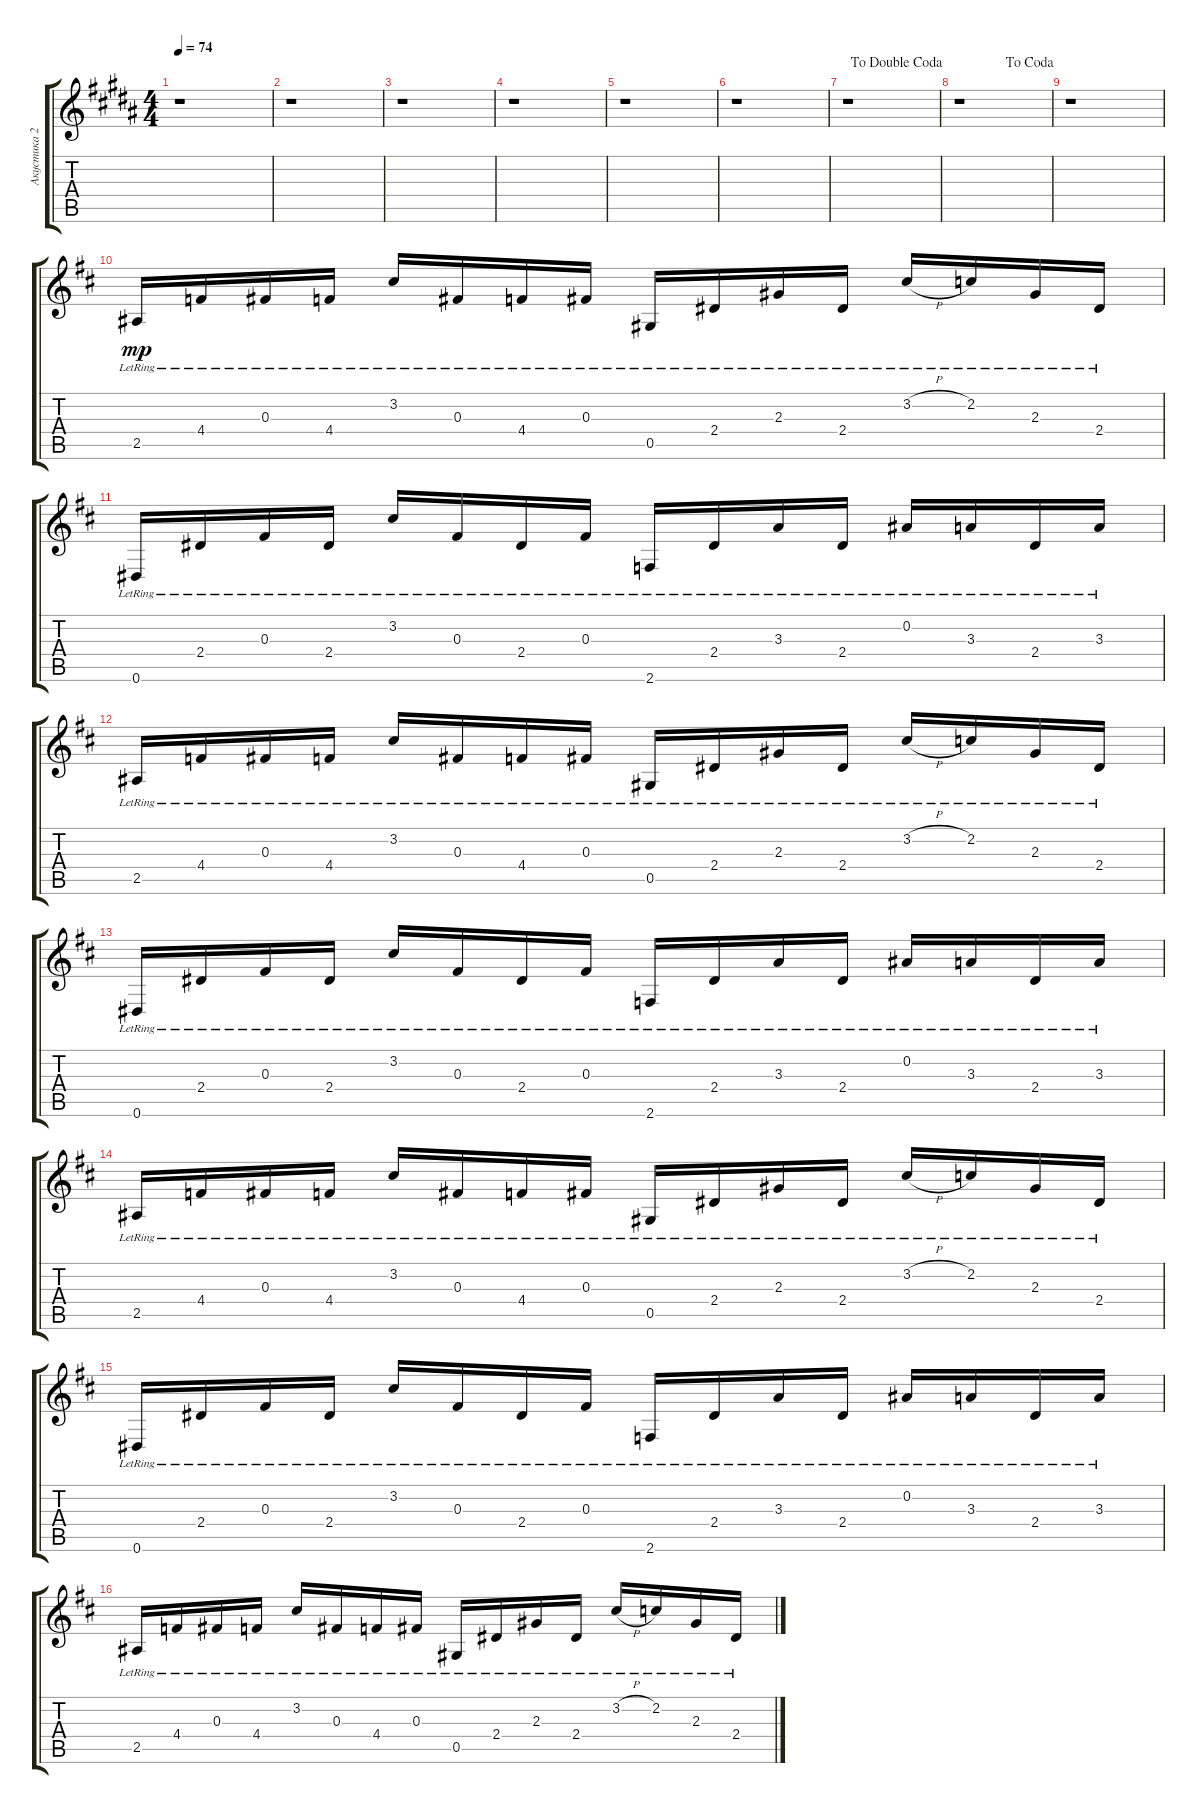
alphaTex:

\track ("Акустика 2" "Акустика 2") {instrument acousticguitarsteel}
\staff {score tabs}
\tuning (Eb4 Bb3 Gb3 Db3 Ab2 Eb2) {hide}
\ts (4 4)
\tempo 74
\clef g2
\ks g#minor
r.1{dy f} |
r.1 |
r.1 |
r.1 |
r.1 |
r.1 |
\jump dadoublecoda
r.1 |
\jump dacoda
r.1 |
r.1 |
\ks d
2.5{lr}.16{dy mp} 4.4{lr}.16 0.3{lr}.16 4.4{lr}.16 3.2{lr}.16 0.3{lr}.16 4.4{lr}.16 0.3{lr}.16 0.5{lr}.16 2.4{lr}.16 2.3{lr}.16 2.4{lr}.16 3.2{h lr}.16 2.2{lr}.16 2.3{lr}.16 2.4{lr}.16 |
0.6{lr}.16 2.4{lr}.16 0.3{lr}.16 2.4{lr}.16 3.2{lr}.16 0.3{lr}.16 2.4{lr}.16 0.3{lr}.16 2.6{lr}.16 2.4{lr}.16 3.3{lr}.16 2.4{lr}.16 0.2{lr}.16 3.3{lr}.16 2.4{lr}.16 3.3{lr}.16 |
2.5{lr}.16 4.4{lr}.16 0.3{lr}.16 4.4{lr}.16 3.2{lr}.16 0.3{lr}.16 4.4{lr}.16 0.3{lr}.16 0.5{lr}.16 2.4{lr}.16 2.3{lr}.16 2.4{lr}.16 3.2{h lr}.16 2.2{lr}.16 2.3{lr}.16 2.4{lr}.16 |
0.6{lr}.16 2.4{lr}.16 0.3{lr}.16 2.4{lr}.16 3.2{lr}.16 0.3{lr}.16 2.4{lr}.16 0.3{lr}.16 2.6{lr}.16 2.4{lr}.16 3.3{lr}.16 2.4{lr}.16 0.2{lr}.16 3.3{lr}.16 2.4{lr}.16 3.3{lr}.16 |
2.5{lr}.16 4.4{lr}.16 0.3{lr}.16 4.4{lr}.16 3.2{lr}.16 0.3{lr}.16 4.4{lr}.16 0.3{lr}.16 0.5{lr}.16 2.4{lr}.16 2.3{lr}.16 2.4{lr}.16 3.2{h lr}.16 2.2{lr}.16 2.3{lr}.16 2.4{lr}.16 |
0.6{lr}.16 2.4{lr}.16 0.3{lr}.16 2.4{lr}.16 3.2{lr}.16 0.3{lr}.16 2.4{lr}.16 0.3{lr}.16 2.6{lr}.16 2.4{lr}.16 3.3{lr}.16 2.4{lr}.16 0.2{lr}.16 3.3{lr}.16 2.4{lr}.16 3.3{lr}.16 |
2.5{lr}.16 4.4{lr}.16 0.3{lr}.16 4.4{lr}.16 3.2{lr}.16 0.3{lr}.16 4.4{lr}.16 0.3{lr}.16 0.5{lr}.16 2.4{lr}.16 2.3{lr}.16 2.4{lr}.16 3.2{h lr}.16 2.2{lr}.16 2.3{lr}.16 2.4{lr}.16
